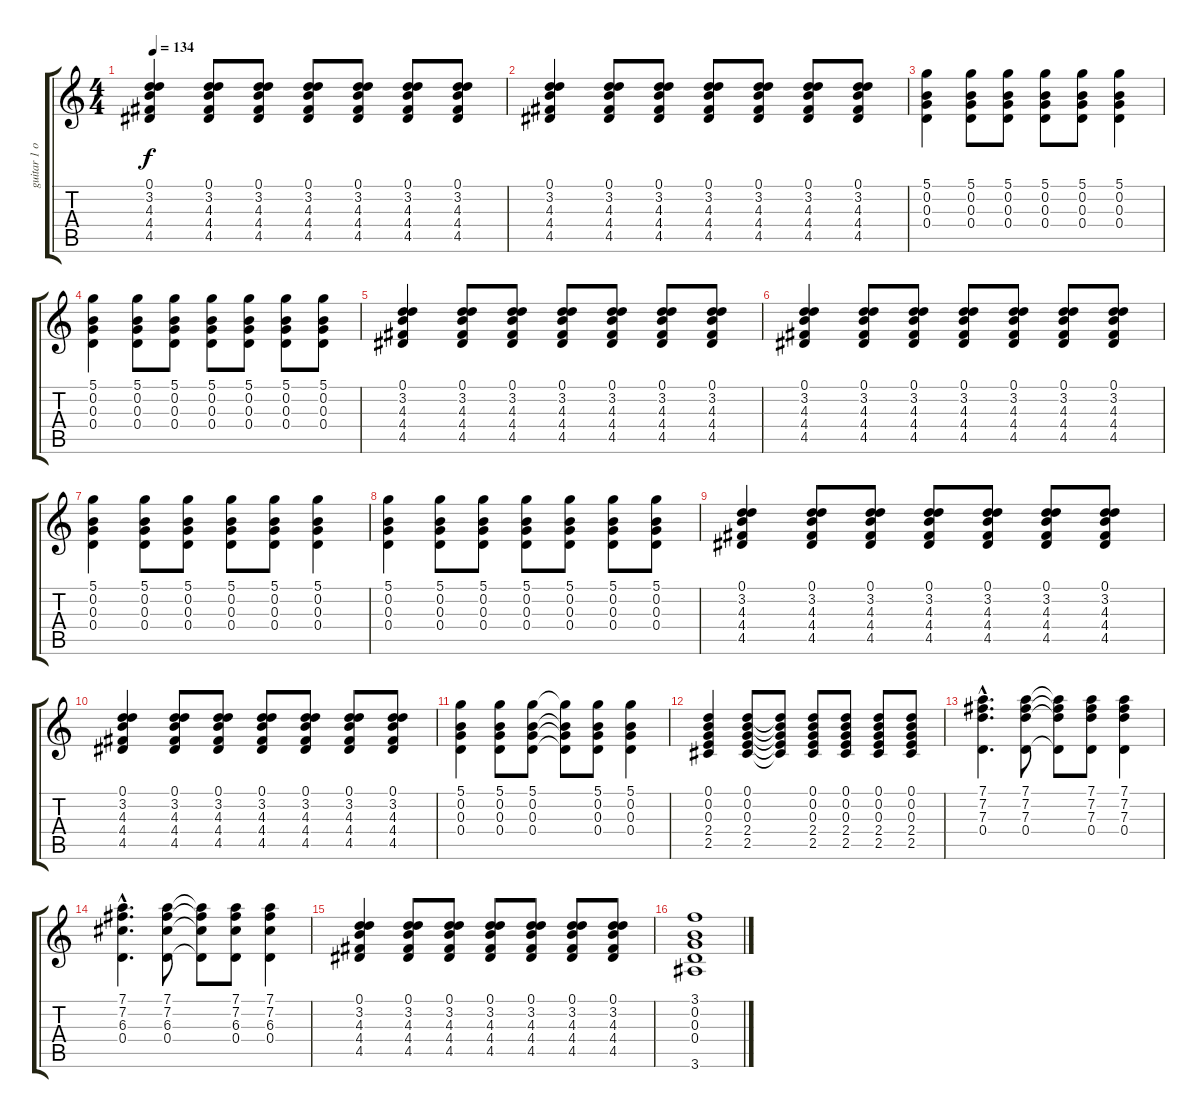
\track ("guitar 1 open G" "guitar 1 o") {instrument electricguitarjazz}
\staff {score tabs}
\tuning (D4 B3 G3 D3 B2 G2) {hide}
\ts (4 4)
\tempo 134
\clef g2
\ks c
(0.1 3.2 4.3 4.4 4.5).4{dy f} (0.1 3.2 4.3 4.4 4.5).8 (0.1 3.2 4.3 4.4 4.5).8 (0.1 3.2 4.3 4.4 4.5).8 (0.1 3.2 4.3 4.4 4.5).8 (0.1 3.2 4.3 4.4 4.5).8 (0.1 3.2 4.3 4.4 4.5).8 |
(0.1 3.2 4.3 4.4 4.5).4 (0.1 3.2 4.3 4.4 4.5).8 (0.1 3.2 4.3 4.4 4.5).8 (0.1 3.2 4.3 4.4 4.5).8 (0.1 3.2 4.3 4.4 4.5).8 (0.1 3.2 4.3 4.4 4.5).8 (0.1 3.2 4.3 4.4 4.5).8 |
(5.1 0.2 0.3 0.4).4 (5.1 0.2 0.3 0.4).8 (5.1 0.2 0.3 0.4).8 (5.1 0.2 0.3 0.4).8 (5.1 0.2 0.3 0.4).8 (5.1 0.2 0.3 0.4).4 |
(5.1 0.2 0.3 0.4).4 (5.1 0.2 0.3 0.4).8 (5.1 0.2 0.3 0.4).8 (5.1 0.2 0.3 0.4).8 (5.1 0.2 0.3 0.4).8 (5.1 0.2 0.3 0.4).8 (5.1 0.2 0.3 0.4).8 |
(0.1 3.2 4.3 4.4 4.5).4 (0.1 3.2 4.3 4.4 4.5).8 (0.1 3.2 4.3 4.4 4.5).8 (0.1 3.2 4.3 4.4 4.5).8 (0.1 3.2 4.3 4.4 4.5).8 (0.1 3.2 4.3 4.4 4.5).8 (0.1 3.2 4.3 4.4 4.5).8 |
(0.1 3.2 4.3 4.4 4.5).4 (0.1 3.2 4.3 4.4 4.5).8 (0.1 3.2 4.3 4.4 4.5).8 (0.1 3.2 4.3 4.4 4.5).8 (0.1 3.2 4.3 4.4 4.5).8 (0.1 3.2 4.3 4.4 4.5).8 (0.1 3.2 4.3 4.4 4.5).8 |
(5.1 0.2 0.3 0.4).4 (5.1 0.2 0.3 0.4).8 (5.1 0.2 0.3 0.4).8 (5.1 0.2 0.3 0.4).8 (5.1 0.2 0.3 0.4).8 (5.1 0.2 0.3 0.4).4 |
(5.1 0.2 0.3 0.4).4 (5.1 0.2 0.3 0.4).8 (5.1 0.2 0.3 0.4).8 (5.1 0.2 0.3 0.4).8 (5.1 0.2 0.3 0.4).8 (5.1 0.2 0.3 0.4).8 (5.1 0.2 0.3 0.4).8 |
(0.1 3.2 4.3 4.4 4.5).4 (0.1 3.2 4.3 4.4 4.5).8 (0.1 3.2 4.3 4.4 4.5).8 (0.1 3.2 4.3 4.4 4.5).8 (0.1 3.2 4.3 4.4 4.5).8 (0.1 3.2 4.3 4.4 4.5).8 (0.1 3.2 4.3 4.4 4.5).8 |
(0.1 3.2 4.3 4.4 4.5).4 (0.1 3.2 4.3 4.4 4.5).8 (0.1 3.2 4.3 4.4 4.5).8 (0.1 3.2 4.3 4.4 4.5).8 (0.1 3.2 4.3 4.4 4.5).8 (0.1 3.2 4.3 4.4 4.5).8 (0.1 3.2 4.3 4.4 4.5).8 |
(5.1 0.2 0.3 0.4).4 (5.1 0.2 0.3 0.4).8 (5.1 0.2 0.3 0.4).8 (5.1{t} 0.2{t} 0.3{t} 0.4{t}).8 (5.1 0.2 0.3 0.4).8 (5.1 0.2 0.3 0.4).4 |
(0.1 0.2 0.3 2.4 2.5).4 (0.1 0.2 0.3 2.4 2.5).8 (0.1{t} 0.2{t} 0.3{t} 2.4{t} 2.5{t}).8 (0.1 0.2 0.3 2.4 2.5).8 (0.1 0.2 0.3 2.4 2.5).8 (0.1 0.2 0.3 2.4 2.5).8 (0.1 0.2 0.3 2.4 2.5).8 |
(7.1{hac} 7.2{hac} 7.3{hac} 0.4{hac}).4{d} (7.1 7.2 7.3 0.4).8 (7.1{t} 7.2{t} 7.3{t} 0.4{t}).8 (7.1 7.2 7.3 0.4).8 (7.1 7.2 7.3 0.4).4 |
(7.1{hac} 7.2{hac} 6.3{hac} 0.4{hac}).4{d} (7.1 7.2 6.3 0.4).8 (7.1{t} 7.2{t} 6.3{t} 0.4{t}).8 (7.1 7.2 6.3 0.4).8 (7.1 7.2 6.3 0.4).4 |
(0.1 3.2 4.3 4.4 4.5).4 (0.1 3.2 4.3 4.4 4.5).8 (0.1 3.2 4.3 4.4 4.5).8 (0.1 3.2 4.3 4.4 4.5).8 (0.1 3.2 4.3 4.4 4.5).8 (0.1 3.2 4.3 4.4 4.5).8 (0.1 3.2 4.3 4.4 4.5).8 |
(3.1 0.2 0.3 0.4 3.6).1
